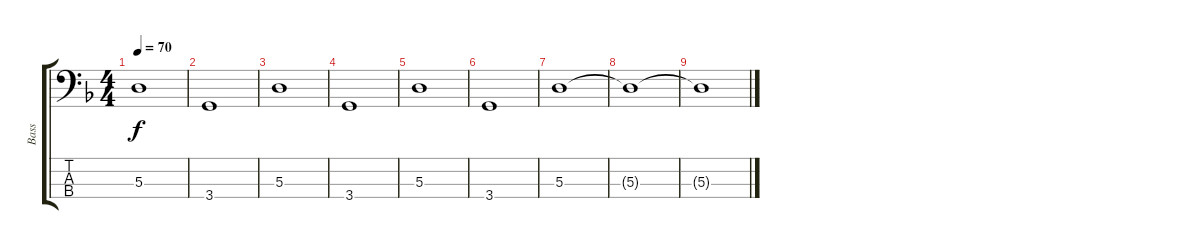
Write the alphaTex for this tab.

\track ("Bass" "Bass") {instrument electricbasspick}
\staff {score tabs}
\tuning (G2 D2 A1 E1) {hide}
\ts (4 4)
\tempo 70
\clef f4
\ks f
5.3.1{dy f} |
3.4.1 |
5.3.1 |
3.4.1 |
5.3.1 |
3.4.1 |
5.3.1 |
5.3{t}.1 |
5.3{t}.1
